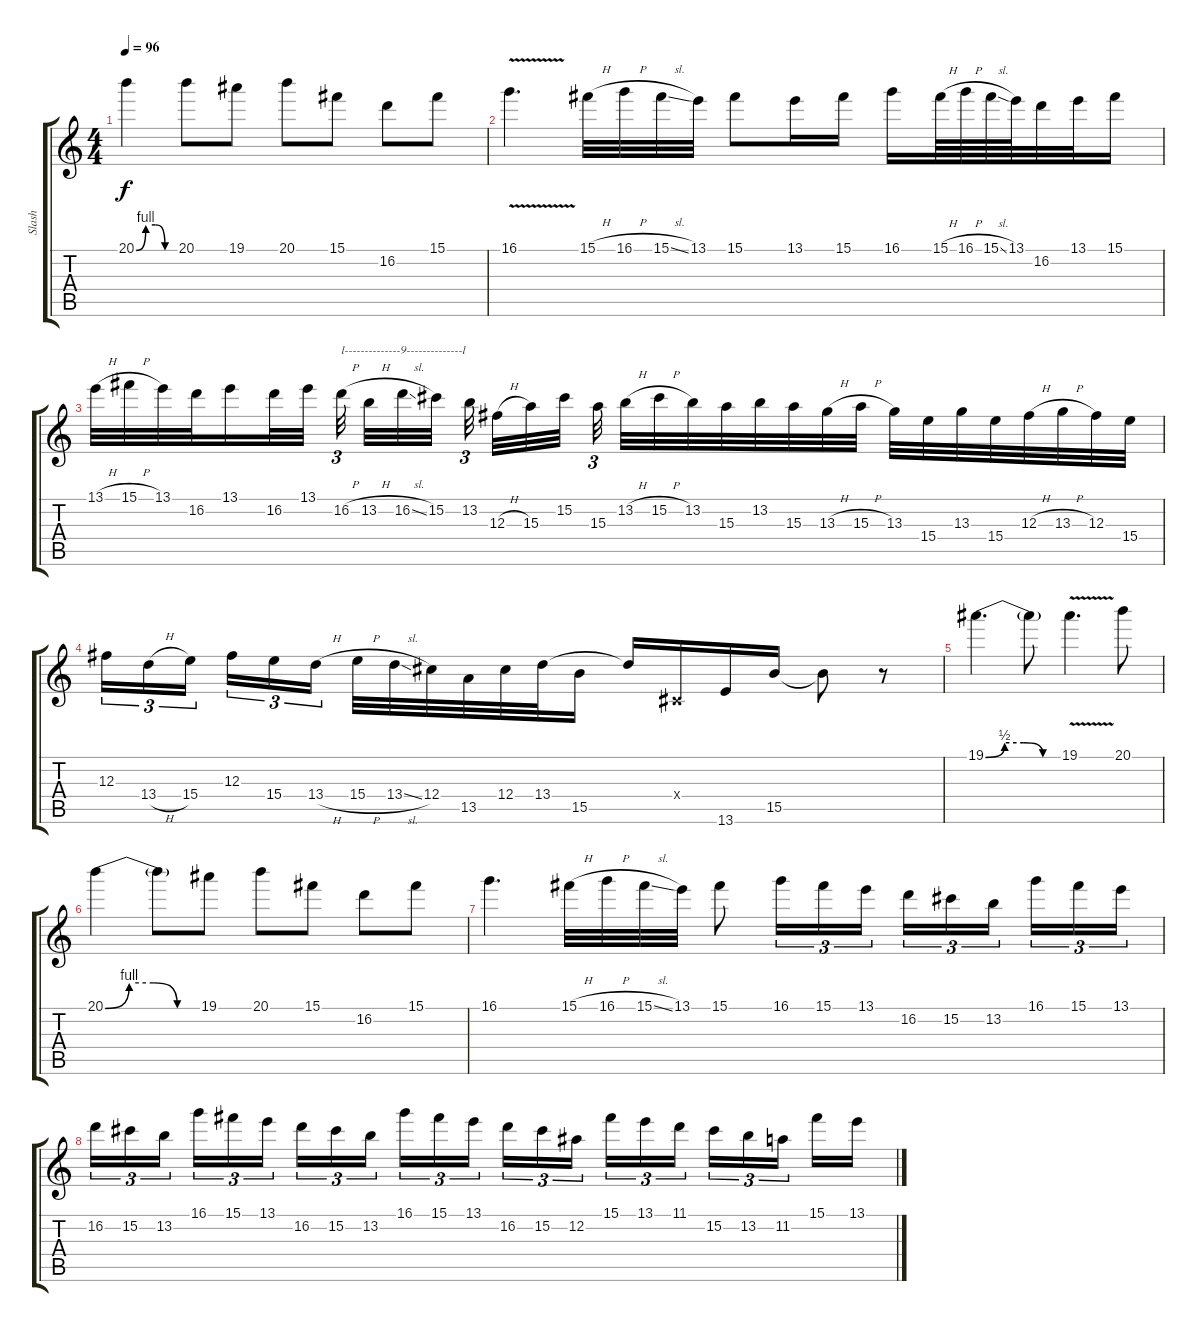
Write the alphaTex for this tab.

\track ("Slash " "Slash ") {instrument electricguitarjazz}
\staff {score tabs}
\tuning (Eb4 Bb3 Gb3 Db3 Ab2 Eb2) {hide}
\ts (4 4)
\tempo 96
\clef g2
\ks c
20.1{be (custom 0 0 15 4 30 4 45 0 60 0)}.4{dy f} 20.1.8 19.1.8 20.1.8 15.1.8 16.2.8 15.1.8 |
16.1{v}.4{d} 15.1{h}.32 16.1{h}.32 15.1{sl}.32 13.1.32 15.1.8 13.1.16 15.1.16 16.1.16 15.1{h}.64 16.1{h}.64 15.1{sl}.64 13.1.64 16.2.32 13.1.32 15.1.16 |
13.1{h}.32 15.1{h}.32 13.1.32 16.2.32 13.1.16 16.2.32 13.1.32 16.2{h}.32{tu (3 2) txt "l--------------9--------------l" beam splitsecondary} 13.2{h}.32 16.2{sl}.32 15.2.32{beam splitsecondary} 13.2.32{tu (3 2) beam splitsecondary} 12.3{h}.32 15.3.32 15.2.32{beam splitsecondary} 15.3.32{tu (3 2)} 13.2{h}.32 15.2{h}.32 13.2.32 15.3.32 13.2.32 15.3.32 13.3{h}.32 15.3{h}.32 13.3.32 15.4.32 13.3.32 15.4.32 12.3{h}.32 13.3{h}.32 12.3.32 15.4.32 |
12.3.16{tu (3 2)} 13.4{h}.16{tu (3 2)} 15.4.16{tu (3 2) beam splitsecondary} 12.3.16{tu (3 2)} 15.4.16{tu (3 2)} 13.4{h}.16{tu (3 2)} 15.4{h}.32 13.4{sl}.32 12.4.32 13.5.32 12.4.32 13.4.32 15.5.16 13.4{t}.16 0.4{x}.16 13.6.16 15.5.16 15.5{t}.8 r.8 |
19.1{be (custom 0 0 15 2 30 2 45 0 60 0)}.4{d} 19.1{t}.8 19.1{v}.4{d} 20.1.8 |
20.1{be (custom 0 0 15 4 30 4 45 0 60 0)}.4 20.1{t}.8 19.1.8 20.1.8 15.1.8 16.2.8 15.1.8 |
16.1.4{d} 15.1{h}.32 16.1{h}.32 15.1{sl}.32 13.1.32 15.1.8 16.1.16{tu (3 2)} 15.1.16{tu (3 2)} 13.1.16{tu (3 2)} 16.2.16{tu (3 2)} 15.2.16{tu (3 2)} 13.2.16{tu (3 2) beam splitsecondary} 16.1.16{tu (3 2)} 15.1.16{tu (3 2)} 13.1.16{tu (3 2)} |
16.2.16{tu (3 2)} 15.2.16{tu (3 2)} 13.2.16{tu (3 2) beam splitsecondary} 16.1.16{tu (3 2)} 15.1.16{tu (3 2)} 13.1.16{tu (3 2)} 16.2.16{tu (3 2)} 15.2.16{tu (3 2)} 13.2.16{tu (3 2) beam splitsecondary} 16.1.16{tu (3 2)} 15.1.16{tu (3 2)} 13.1.16{tu (3 2)} 16.2.16{tu (3 2)} 15.2.16{tu (3 2)} 12.2.16{tu (3 2) beam splitsecondary} 15.1.16{tu (3 2)} 13.1.16{tu (3 2)} 11.1.16{tu (3 2)} 15.2.16{tu (3 2)} 13.2.16{tu (3 2)} 11.2.16{tu (3 2) beam splitsecondary} 15.1.16 13.1.16
